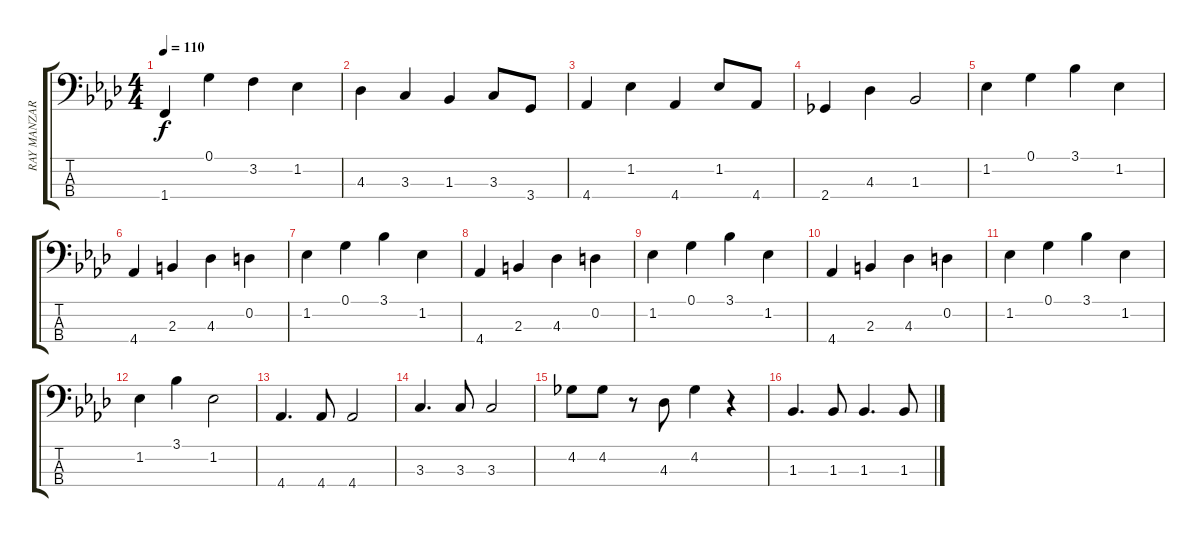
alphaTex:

\track ("RAY MANZAREK" "RAY MANZAR") {instrument electricbassfinger}
\staff {score tabs}
\tuning (G2 D2 A1 E1) {hide}
\ts (4 4)
\tempo 110
\clef f4
\ks ab
1.4.4{dy f} 0.1.4 3.2.4 1.2.4 |
4.3.4 3.3.4 1.3.4 3.3.8 3.4.8 |
4.4.4 1.2.4 4.4.4 1.2.8 4.4.8 |
2.4.4 4.3.4 1.3.2 |
1.2.4 0.1.4 3.1.4 1.2.4 |
4.4.4 2.3.4 4.3.4 0.2.4 |
1.2.4 0.1.4 3.1.4 1.2.4 |
4.4.4 2.3.4 4.3.4 0.2.4 |
1.2.4 0.1.4 3.1.4 1.2.4 |
4.4.4 2.3.4 4.3.4 0.2.4 |
1.2.4 0.1.4 3.1.4 1.2.4 |
1.2.4 3.1.4 1.2.2 |
4.4.4{d} 4.4.8 4.4.2 |
3.3.4{d} 3.3.8 3.3.2 |
4.2.8 4.2.8 r.8 4.3.8 4.2.4 r.4 |
1.3.4{d} 1.3.8 1.3.4{d} 1.3.8
